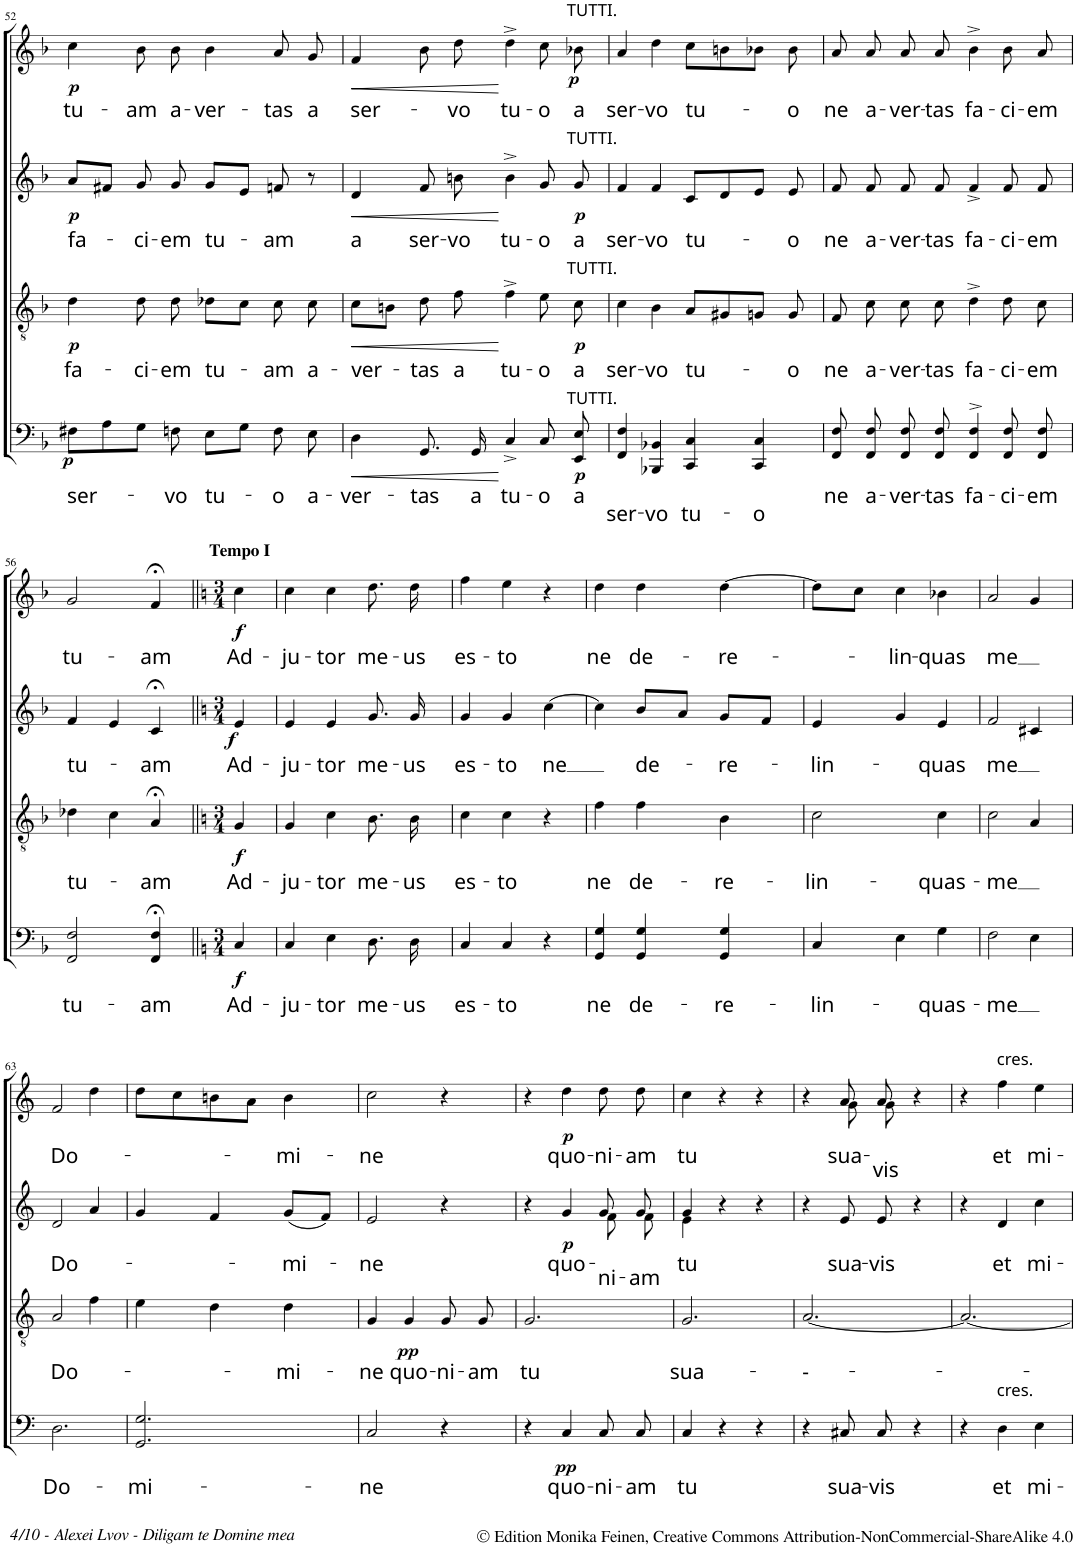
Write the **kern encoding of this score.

**kern	**text	**dynam	**kern	**text	**dynam	**kern	**text	**dynam	**kern	**text	**dynam
*part4	*part4	*part4	*part3	*part3	*part3	*part2	*part2	*part2	*part1	*part1	*part1
*staff4	*staff4	*staff4	*staff3	*staff3	*staff3	*staff2	*staff2	*staff2	*staff1	*staff1	*staff1
*I"BASSO.	*	*	*I"TENORE.	*	*	*I"ALTO.	*	*	*I"SOPRANO.	*	*
!!LO:PB:g=z
*clefF4	*	*	*clefGv2	*	*	*clefG2	*	*	*clefG2	*	*
*k[b-]	*	*	*k[b-]	*	*	*k[b-]	*	*	*k[b-]	*	*
*M4/4	*	*	*M4/4	*	*	*M4/4	*	*	*M4/4	*	*
*met(c)	*	*	*met(c)	*	*	*met(c)	*	*	*met(c)	*	*
=52	=52	=52	=52	=52	=52	=52	=52	=52	=52	=52	=52
!	!LO:LY:b	!LO:DY:b	!	!LO:LY:b	!LO:DY:b	!	!LO:LY:b	!LO:DY:b	!	!LO:LY:b	!LO:DY:b
8F#X\L	ser-	p	4d\	fa-	p	8a/L	fa-	p	4cc\	tu-	p
8A\	.	.	.	.	.	8f#X/J	.	.	.	.	.
!	!	!	!	!LO:LY:b	!	!	!LO:LY:b	!	!	!LO:LY:b	!
8G\J	.	.	8d\	-ci-	.	8g/	-ci-	.	8b-\	-am	.
!	!LO:LY:b	!	!	!LO:LY:b	!	!	!LO:LY:b	!	!	!LO:LY:b	!
8Fn\	-vo	.	8d\	-em	.	8g/	-em	.	8b-\	a-	.
!	!LO:LY:b	!	!	!LO:LY:b	!	!	!LO:LY:b	!	!	!LO:LY:b	!
8E\L	tu-	.	8d-X\L	tu-	.	8g/L	tu-	.	4b-\	-ver-	.
8G\J	.	.	8c\J	.	.	8e/J	.	.	.	.	.
!	!LO:LY:b	!	!	!LO:LY:b	!	!	!LO:LY:b	!	!	!LO:LY:b	!
8F\	-o	.	8c\	-am	.	8fn/	-am	.	8a/	-tas	.
!	!LO:LY:b	!	!	!LO:LY:b	!	!	!	!	!	!LO:LY:b	!
8E\	a-	.	8c\	a-	.	8r	.	.	8g/	a	.
=53	=53	=53	=53	=53	=53	=53	=53	=53	=53	=53	=53
!	!LO:LY:b	!LO:HP:b	!	!LO:LY:b	!LO:HP:b	!	!LO:LY:b	!LO:HP:b	!	!LO:LY:b	!LO:HP:b
4D\	-ver-	<	8c\L	-ver-	<	4d/	a	<	4f/	ser-	<
.	.	.	8Bn\J	.	.	.	.	.	.	.	.
!	!LO:LY:b	!	!	!LO:LY:b	!	!	!LO:LY:b	!	!	!	!
8.GG/	-tas	.	8d\	-tas	.	8f/	ser-	.	8b-\	.	.
!	!	!	!	!LO:LY:b	!	!	!LO:LY:b	!	!	!LO:LY:b	!
.	.	.	8f\	a	.	8bn\	-vo	.	8dd\	-vo	.
!	!LO:LY:b	!	!	!	!	!	!	!	!	!	!
16GG/	a	.	.	.	.	.	.	.	.	.	.
!	!LO:LY:b	!	!	!LO:LY:b	!	!	!LO:LY:b	!	!	!LO:LY:b	!
4C^/	tu-	[	4f^\	tu-	[	4b^\	tu-	[	4dd^\	tu-	[
!	!LO:LY:b	!	!	!LO:LY:b	!	!	!LO:LY:b	!	!	!LO:LY:b	!
8C/	-o	.	8e\	-o	.	8g/	-o	.	8cc\	-o	.
!	!	!	!	!	!	!	!	!	!LO:TX:a:t=TUTTI.	!	!
!	!	!	!	!	!	!LO:TX:a:t=TUTTI.	!	!	!	!	!
!	!	!	!LO:TX:a:t=TUTTI.	!	!	!	!	!	!	!	!
!LO:TX:a:t=TUTTI.	!	!	!	!	!	!	!	!	!	!	!
!	!LO:LY:b	!LO:DY:b	!	!LO:LY:b	!LO:DY:b	!	!LO:LY:b	!LO:DY:b	!	!LO:LY:b	!LO:DY:b
8EE/ 8E/	a	p	8c\	a	p	8g/	a	p	8b-X\	a	p
=54	=54	=54	=54	=54	=54	=54	=54	=54	=54	=54	=54
!	!LO:LY:b	!	!	!LO:LY:b	!	!	!LO:LY:b	!	!	!LO:LY:b	!
4FF/ 4F/	ser-	.	4c\	ser-	.	4f/	ser-	.	4a/	ser-	.
!	!LO:LY:b	!	!	!LO:LY:b	!	!	!LO:LY:b	!	!	!LO:LY:b	!
4BBB-X/ 4BB-X/	-vo	.	4B-\	-vo	.	4f/	-vo	.	4dd\	-vo	.
!	!LO:LY:b	!	!	!LO:LY:b	!	!	!LO:LY:b	!	!	!LO:LY:b	!
4CC/ 4C/	tu-	.	8A/L	tu-	.	8c/L	tu-	.	8cc\L	tu-	.
.	.	.	8G#X/	.	.	8d/	.	.	8bn\	.	.
!	!LO:LY:b	!	!	!	!	!	!	!	!	!	!
4CC/ 4C/	o	.	8Gn/J	.	.	8e/J	.	.	8b-X\J	.	.
!	!	!	!	!LO:LY:b	!	!	!LO:LY:b	!	!	!LO:LY:b	!
.	.	.	8G/	-o	.	8e/	-o	.	8b-\	-o	.
=55	=55	=55	=55	=55	=55	=55	=55	=55	=55	=55	=55
!	!LO:LY:b	!	!	!LO:LY:b	!	!	!LO:LY:b	!	!	!LO:LY:b	!
8FF/ 8F/	ne	.	8F/	ne	.	8f/	ne	.	8a/	ne	.
!	!LO:LY:b	!	!	!LO:LY:b	!	!	!LO:LY:b	!	!	!LO:LY:b	!
8FF/ 8F/	a-	.	8c\	a-	.	8f/	a-	.	8a/	a-	.
!	!LO:LY:b	!	!	!LO:LY:b	!	!	!LO:LY:b	!	!	!LO:LY:b	!
8FF/ 8F/	-ver-	.	8c\	-ver-	.	8f/	-ver-	.	8a/	-ver-	.
!	!LO:LY:b	!	!	!LO:LY:b	!	!	!LO:LY:b	!	!	!LO:LY:b	!
8FF/ 8F/	-tas	.	8c\	-tas	.	8f/	-tas	.	8a/	-tas	.
!	!LO:LY:b	!	!	!LO:LY:b	!	!	!LO:LY:b	!	!	!LO:LY:b	!
4FF/^> 4F/^>	fa-	.	4d^\	fa-	.	4f^/	fa-	.	4b-^\	fa-	.
!	!LO:LY:b	!	!	!LO:LY:b	!	!	!LO:LY:b	!	!	!LO:LY:b	!
8FF/ 8F/	-ci-	.	8d\	-ci-	.	8f/	-ci-	.	8b-\	-ci-	.
!	!LO:LY:b	!	!	!LO:LY:b	!	!	!LO:LY:b	!	!	!LO:LY:b	!
8FF/ 8F/	-em	.	8c\	-em	.	8f/	-em	.	8a/	-em	.
!!LO:LB:g=z
=56	=56	=56	=56	=56	=56	=56	=56	=56	=56	=56	=56
!	!LO:LY:b	!	!	!LO:LY:b	!	!	!LO:LY:b	!	!	!LO:LY:b	!
2FF/ 2F/	tu-	.	4d-X\	tu-	.	4f/	tu-	.	2g/	tu-	.
.	.	.	4c\	.	.	4e/	.	.	.	.	.
!	!LO:LY:b	!	!	!LO:LY:b	!	!	!LO:LY:b	!	!	!LO:LY:b	!
4FF/;< 4F/;<	-am	.	4A;</	-am	.	4c;</	-am	.	4f;</	-am	.
=57||	=57||	=57||	=57||	=57||	=57||	=57||	=57||	=57||	=57||	=57||	=57||
*k[]	*	*	*k[]	*	*	*k[]	*	*	*k[]	*	*
*M3/4	*	*	*M3/4	*	*	*M3/4	*	*	*M3/4	*	*
!	!	!	!	!	!	!	!	!	!LO:TX:a:B:t=Tempo I	!	!
!	!LO:LY:b	!LO:DY:b	!	!LO:LY:b	!LO:DY:b	!	!LO:LY:b	!LO:DY:b	!	!LO:LY:b	!LO:DY:b
4C/	Ad-	f	4G/	Ad-	f	4e/	Ad-	f	4cc\	Ad-	f
=58	=58	=58	=58	=58	=58	=58	=58	=58	=58	=58	=58
!	!LO:LY:b	!	!	!LO:LY:b	!	!	!LO:LY:b	!	!	!LO:LY:b	!
4C/	-ju-	.	4G/	-ju-	.	4e/	-ju-	.	4cc\	-ju-	.
!	!LO:LY:b	!	!	!LO:LY:b	!	!	!LO:LY:b	!	!	!LO:LY:b	!
4E\	-tor	.	4c\	-tor	.	4e/	-tor	.	4cc\	-tor	.
!	!LO:LY:b	!	!	!LO:LY:b	!	!	!LO:LY:b	!	!	!LO:LY:b	!
8.D\	me-	.	8.B\	me-	.	8.g/	me-	.	8.dd\	me-	.
!	!LO:LY:b	!	!	!LO:LY:b	!	!	!LO:LY:b	!	!	!LO:LY:b	!
16D\	-us	.	16B\	-us	.	16g/	-us	.	16dd\	-us	.
=59	=59	=59	=59	=59	=59	=59	=59	=59	=59	=59	=59
!	!LO:LY:b	!	!	!LO:LY:b	!	!	!LO:LY:b	!	!	!LO:LY:b	!
4C/	es-	.	4c\	es-	.	4g/	es-	.	4ff\	es-	.
!	!LO:LY:b	!	!	!LO:LY:b	!	!	!LO:LY:b	!	!	!LO:LY:b	!
4C/	-to	.	4c\	-to	.	4g/	-to	.	4ee\	-to	.
!	!	!	!	!	!	!	!LO:LY:b	!	!	!	!
4r	.	.	4r	.	.	[4cc\	ne	.	4r	.	.
=60	=60	=60	=60	=60	=60	=60	=60	=60	=60	=60	=60
!	!LO:LY:b	!	!	!LO:LY:b	!	!	!	!	!	!LO:LY:b	!
4GG/ 4G/	ne	.	4f\	ne	.	4cc\]	.	.	4dd\	ne	.
!	!LO:LY:b	!	!	!LO:LY:b	!	!	!LO:LY:b	!	!	!LO:LY:b	!
4GG/ 4G/	de-	.	4f\	de-	.	8b/L	de-	.	4dd\	de-	.
.	.	.	.	.	.	8a/J	.	.	.	.	.
!	!LO:LY:b	!	!	!LO:LY:b	!	!	!LO:LY:b	!	!	!LO:LY:b	!
4GG/ 4G/	-re-	.	4B\	-re-	.	8g/L	-re-	.	[4dd\	-re-	.
.	.	.	.	.	.	8f/J	.	.	.	.	.
=61	=61	=61	=61	=61	=61	=61	=61	=61	=61	=61	=61
!	!LO:LY:b	!	!	!LO:LY:b	!	!	!LO:LY:b	!	!	!	!
4C/	-lin-	.	2c\	-lin-	.	4e/	-lin-	.	8dd\L]	.	.
.	.	.	.	.	.	.	.	.	8cc\J	.	.
!	!	!	!	!	!	!	!	!	!	!LO:LY:b	!
4E\	.	.	.	.	.	4g/	.	.	4cc\	-lin-	.
!	!LO:LY:b	!	!	!LO:LY:b	!	!	!LO:LY:b	!	!	!LO:LY:b	!
4G\	-quas-	.	4c\	-quas-	.	4e/	-quas	.	4b-X\	-quas	.
=62	=62	=62	=62	=62	=62	=62	=62	=62	=62	=62	=62
!	!LO:LY:b	!	!	!LO:LY:b	!	!	!LO:LY:b	!	!	!LO:LY:b	!
2F\	-me	.	2c\	-me	.	2f/	me	.	2a/	me	.
4E\	.	.	4A/	.	.	4c#X/	.	.	4g/	.	.
!!LO:LB:g=z
=63	=63	=63	=63	=63	=63	=63	=63	=63	=63	=63	=63
!	!LO:LY:b	!	!	!LO:LY:b	!	!	!LO:LY:b	!	!	!LO:LY:b	!
2.D\	Do-	.	2A/	Do-	.	2d/	Do-	.	2f/	Do-	.
.	.	.	4f\	.	.	4a/	.	.	4dd\	.	.
=64	=64	=64	=64	=64	=64	=64	=64	=64	=64	=64	=64
!	!LO:LY:b	!	!	!	!	!	!	!	!	!	!
2.GG/ 2.G/	mi-	.	4e\	.	.	4g/	.	.	8dd\L	.	.
.	.	.	.	.	.	.	.	.	8cc\	.	.
.	.	.	4d\	.	.	4f/	.	.	8bn\	.	.
.	.	.	.	.	.	.	.	.	8a\J	.	.
!	!	!	!	!LO:LY:b	!	!	!LO:LY:b	!	!	!LO:LY:b	!
.	.	.	4d\	-mi-	.	(8g/L	-mi-	.	4b\	-mi-	.
.	.	.	.	.	.	8f/J)	.	.	.	.	.
=65	=65	=65	=65	=65	=65	=65	=65	=65	=65	=65	=65
!	!LO:LY:b	!	!	!LO:LY:b	!	!	!LO:LY:b	!	!	!LO:LY:b	!
2C/	-ne	.	4G/	-ne	.	2e/	-ne	.	2cc\	-ne	.
!	!	!	!	!LO:LY:b	!LO:DY:b	!	!	!	!	!	!
.	.	.	4G/	quo-	pp	.	.	.	.	.	.
!	!	!	!	!LO:LY:b	!	!	!	!	!	!	!
4r	.	.	8G/	-ni-	.	4r	.	.	4r	.	.
!	!	!	!	!LO:LY:b	!	!	!	!	!	!	!
.	.	.	8G/	-am	.	.	.	.	.	.	.
=66	=66	=66	=66	=66	=66	=66	=66	=66	=66	=66	=66
!	!	!	!	!LO:LY:b	!	!	!	!	!	!	!
*	*	*	*	*	*	*^	*	*	*	*	*
4r	.	.	2.G/	tu	.	4r	2ryy	.	.	4r	.	.
!	!LO:LY:b	!LO:DY:b	!	!	!	!	!	!LO:LY:b	!LO:DY:b	!	!LO:LY:b	!LO:DY:b
4C/	quo-	pp	.	.	.	4g/	.	quo-	p	4dd\	quo-	p
!	!LO:LY:b	!	!	!	!	!	!	!LO:LY:b	!	!	!LO:LY:b	!
8C/	-ni-	.	.	.	.	8g/	8f\	-ni-	.	8dd\	-ni-	.
!	!LO:LY:b	!	!	!	!	!	!	!LO:LY:b	!	!	!LO:LY:b	!
8C/	-am	.	.	.	.	8g/	8f\	-am	.	8dd\	-am	.
=67	=67	=67	=67	=67	=67	=67	=67	=67	=67	=67	=67	=67
!	!LO:LY:b	!	!	!LO:LY:b	!	!	!	!LO:LY:b	!	!	!LO:LY:b	!
4C/	tu	.	2.G/	sua-	.	4g/	4e\	tu	.	4cc\	tu	.
4r	.	.	.	.	.	4r	2ryy	.	.	4r	.	.
4r	.	.	.	.	.	4r	.	.	.	4r	.	.
*	*	*	*	*	*	*v	*v	*	*	*	*	*
=68	=68	=68	=68	=68	=68	=68	=68	=68	=68	=68	=68
!	!	!	!	!LO:LY:b	!	!	!	!	!	!	!
*	*	*	*	*	*	*	*	*	*^	*	*
4r	.	.	[2.A/	--	.	4r	.	.	4r	4ryy	.	.
!	!LO:LY:b	!	!	!	!	!	!LO:LY:b	!	!	!	!LO:LY:b	!
8C#X/	sua-	.	.	.	.	8e/	sua-	.	8a/	8g\	sua-	.
!	!LO:LY:b	!	!	!	!	!	!LO:LY:b	!	!	!	!LO:LY:b	!
8C#/	-vis	.	.	.	.	8e/	-vis	.	8a/	8g\	-vis	.
4r	.	.	.	.	.	4r	.	.	4r	4ryy	.	.
*	*	*	*	*	*	*	*	*	*v	*v	*	*
=69	=69	=69	=69	=69	=69	=69	=69	=69	=69	=69	=69
4r	.	.	2.A/_	.	.	4r	.	.	4r	.	.
!	!	!	!	!	!	!	!	!	!LO:TX:a:t=cres.	!	!
!LO:TX:a:t=cres.	!	!	!	!	!	!	!	!	!	!	!
!	!LO:LY:b	!	!	!	!	!	!LO:LY:b	!	!	!LO:LY:b	!
4D\	et	.	.	.	.	4d/	et	.	4ff\	et	.
!	!LO:LY:b	!	!	!	!	!	!LO:LY:b	!	!	!LO:LY:b	!
4E\	mi-	.	.	.	.	4cc\	mi-	.	4ee\	mi-	.
=	=	=	=	=	=	=	=	=	=	=	=
*-	*-	*-	*-	*-	*-	*-	*-	*-	*-	*-	*-
